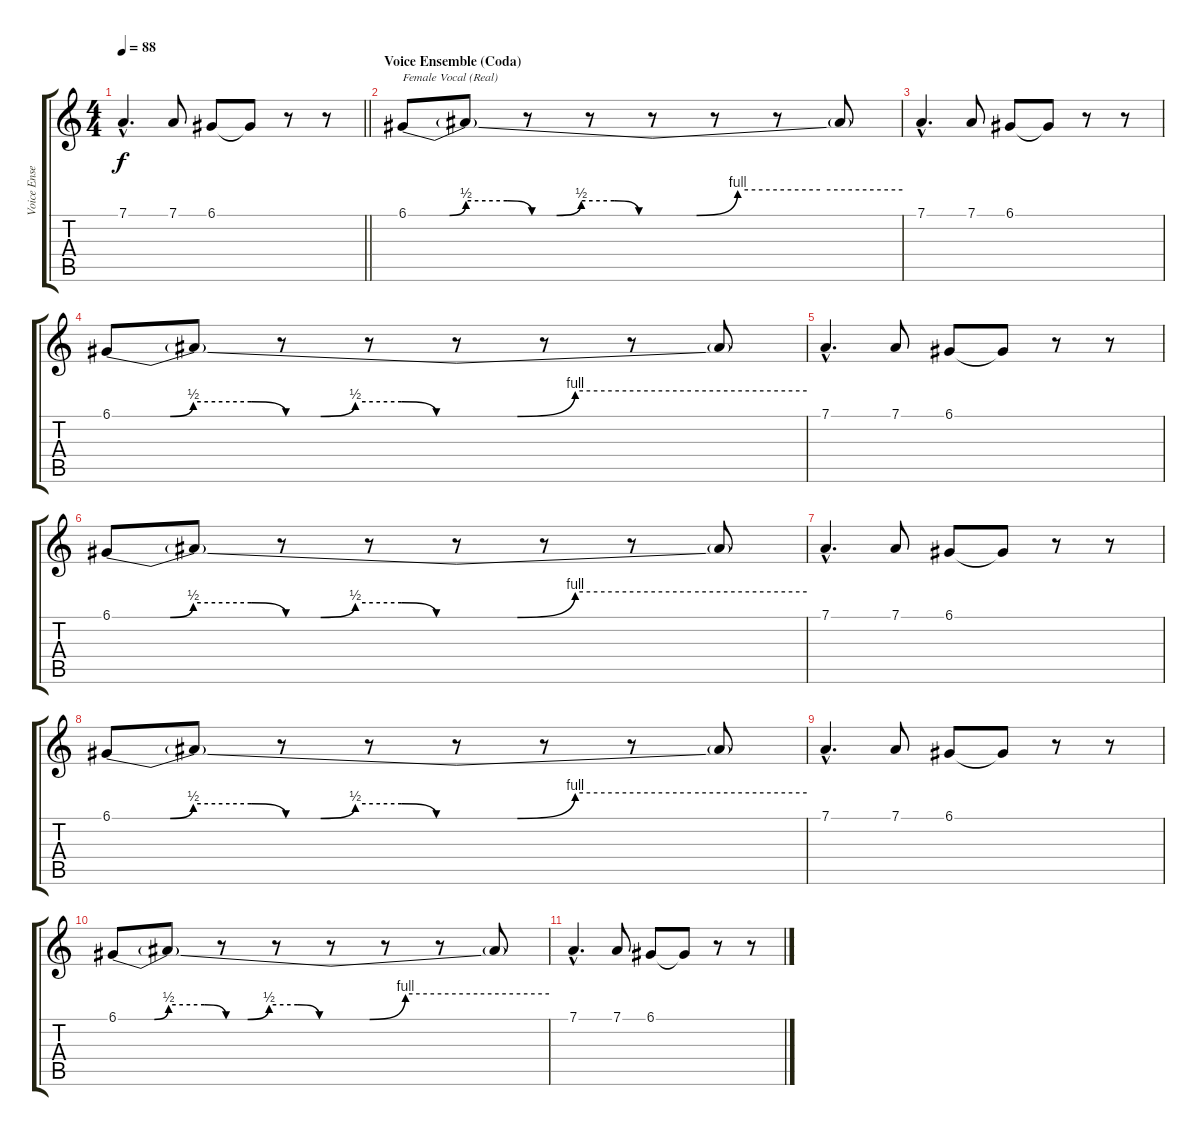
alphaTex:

\track ("Voice Ensemble [Flake]" "Voice Ense") {instrument choiraahs}
\staff {score tabs}
\tuning (D4 A3 F3 C3 G2 C2) {hide}
\ts (4 4)
\tempo 88
\clef g2
\barLineRight lightlight
\ks c
7.1{hac}.4{d dy f} 7.1.8 6.1.8{volume 4} 6.1{t}.8 r.8 r.8{volume 16} |
\section ("" "Voice Ensemble (Coda)")
6.1{be (custom 0 0 5 0 7 2 12 2 15 0 18 0 21 2 25 2 28 0 35 0 40 4 50 4 60 4)}.8{txt "Female Vocal (Real)" volume 8 instrument choiraahs} 6.1{t}.8 r.8 r.8 r.8 r.8 r.8 6.1{t}.8 |
7.1{hac}.4{d} 7.1.8 6.1.8{volume 4} 6.1{t}.8 r.8 r.8{volume 4} |
6.1{be (custom 0 0 5 0 7 2 12 2 15 0 18 0 21 2 25 2 28 0 35 0 40 4 50 4 60 4)}.8{volume 16 instrument choiraahs} 6.1{t}.8 r.8{volume 8} r.8 r.8 r.8 r.8 6.1{t}.8 |
7.1{hac}.4{d} 7.1.8 6.1.8{volume 4} 6.1{t}.8 r.8 r.8{volume 4} |
6.1{be (custom 0 0 5 0 7 2 12 2 15 0 18 0 21 2 25 2 28 0 35 0 40 4 50 4 60 4)}.8{volume 16 instrument choiraahs} 6.1{t}.8 r.8{volume 8} r.8 r.8 r.8 r.8 6.1{t}.8 |
7.1{hac}.4{d} 7.1.8 6.1.8{volume 4} 6.1{t}.8 r.8 r.8{volume 4} |
6.1{be (custom 0 0 5 0 7 2 12 2 15 0 18 0 21 2 25 2 28 0 35 0 40 4 50 4 60 4)}.8{volume 13 instrument choiraahs} 6.1{t}.8 r.8{volume 8} r.8 r.8 r.8 r.8 6.1{t}.8 |
7.1{hac}.4{d} 7.1.8 6.1.8{volume 4} 6.1{t}.8 r.8 r.8{volume 4} |
6.1{be (custom 0 0 5 0 7 2 12 2 15 0 18 0 21 2 25 2 28 0 35 0 40 4 50 4 60 4)}.8{volume 10 instrument choiraahs} 6.1{t}.8 r.8{volume 8} r.8 r.8 r.8 r.8 6.1{t}.8 |
7.1{hac}.4{d} 7.1.8 6.1.8{volume 4} 6.1{t}.8 r.8 r.8{volume 4}
